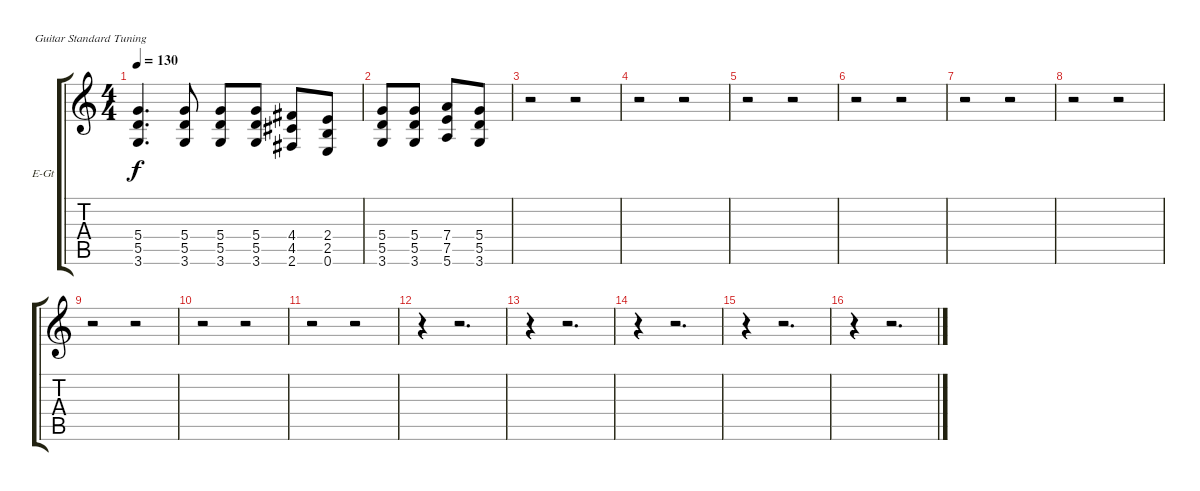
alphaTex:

\bracketExtendMode groupsimilarinstruments
\firstSystemTrackNameOrientation horizontal
\otherSystemsTrackNameOrientation horizontal
\track ("Electric Guitar" "E-Gt") {instrument distortionguitar}
\staff {score tabs}
\tuning (E4 B3 G3 D3 A2 E2)
\ts (4 4)
\tempo 130
\clef g2
\scale
0.333333
\ks c
(5.4 5.5 3.6).4{d dy f} (5.4 5.5 3.6).8 (5.4 5.5 3.6).8 (5.4 5.5 3.6).8 (4.4 4.5 2.6).8 (0.6 2.5 2.4).8 |
\scale
0.333333 (5.4 5.5 3.6).8 (5.4 5.5 3.6).8 (7.5 5.6 7.4).8 (5.5 3.6 5.4).8 |
\scale
0.333333 r.2 r.2 |
\scale
0.333333 r.2 r.2 |
\scale
0.333333 r.2 r.2 |
\scale
0.333333 r.2 r.2 |
\scale
0.333333 r.2 r.2 |
\scale
0.333333 r.2 r.2 |
\scale
0.333333 r.2 r.2 |
\scale
0.333333 r.2 r.2 |
\scale
0.333333 r.2 r.2 |
\scale
0.333333 r.4 r.2{d} |
\scale
0.333333 r.4 r.2{d} |
\scale
0.333333 r.4 r.2{d} |
\scale
0.333333 r.4 r.2{d} |
\scale
0.333333 r.4 r.2{d}
